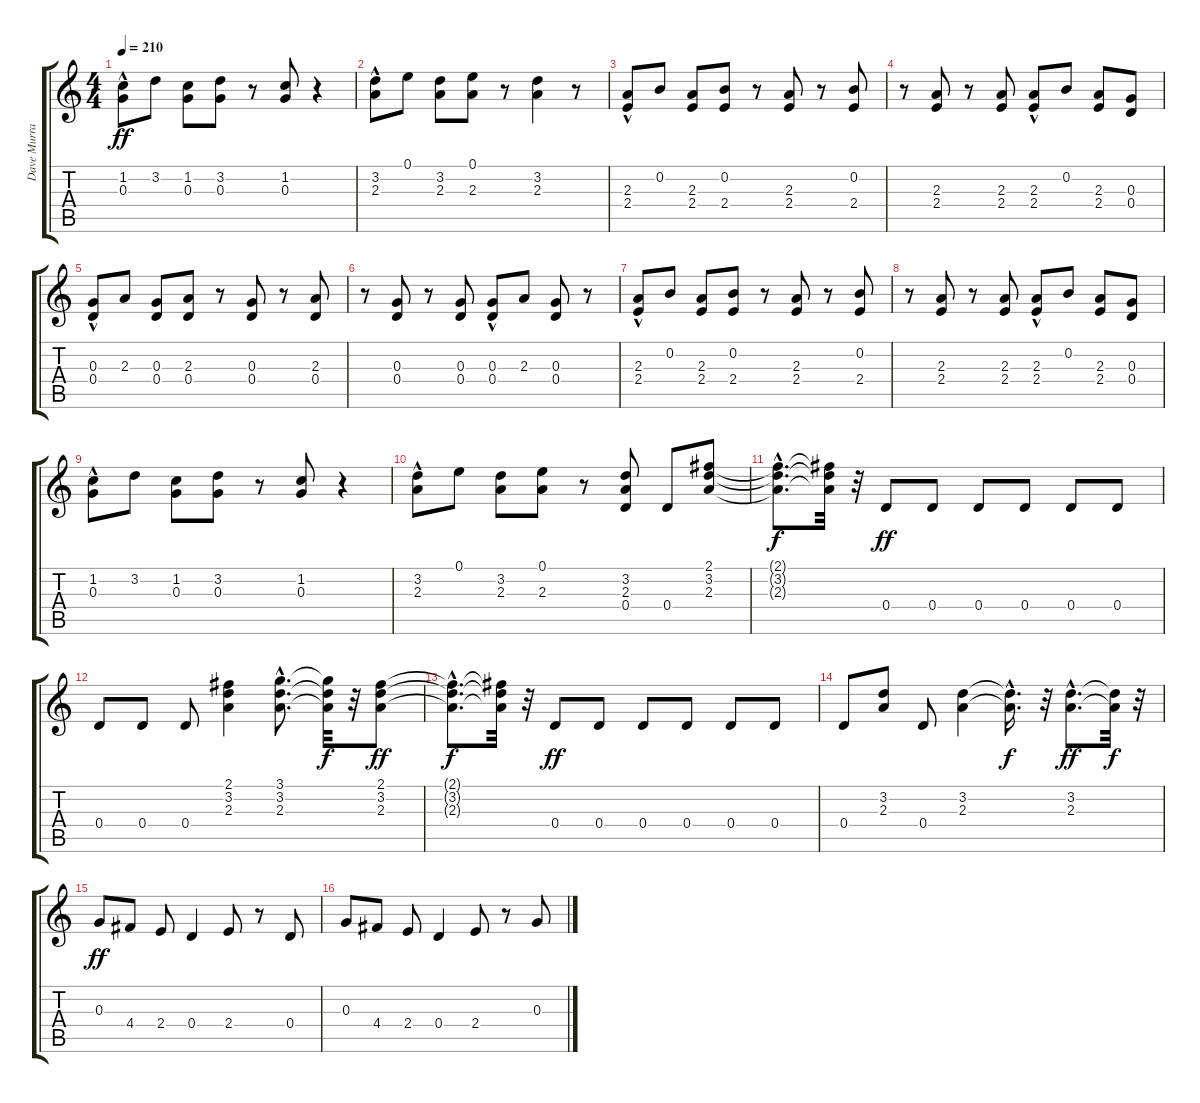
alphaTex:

\track ("Dave Murray" "Dave Murra") {instrument distortionguitar}
\staff {score tabs}
\tuning (E4 B3 G3 D3 A2 E2) {hide}
\ts (4 4)
\tempo 210
\clef g2
\ks c
(1.2 0.3{hac}).8{dy ff} 3.2.8 (1.2 0.3).8 (3.2 0.3).8 r.8 (1.2 0.3).8 r.4 |
(3.2 2.3{hac}).8 0.1.8 (3.2 2.3).8 (0.1 2.3).8 r.8 (3.2 2.3).4 r.8 |
(2.3 2.4{hac}).8 0.2.8 (2.3 2.4).8 (0.2 2.4).8 r.8 (2.3 2.4).8 r.8 (0.2 2.4).8 |
r.8 (2.3 2.4).8 r.8 (2.3 2.4).8 (2.3 2.4{hac}).8 0.2.8 (2.3 2.4).8 (0.3 0.4).8 |
(0.3 0.4{hac}).8 2.3.8 (0.3 0.4).8 (2.3 0.4).8 r.8 (0.3 0.4).8 r.8 (2.3 0.4).8 |
r.8 (0.3 0.4).8 r.8 (0.3 0.4).8 (0.3 0.4{hac}).8 2.3.8 (0.3 0.4).8 r.8 |
(2.3 2.4{hac}).8 0.2.8 (2.3 2.4).8 (0.2 2.4).8 r.8 (2.3 2.4).8 r.8 (0.2 2.4).8 |
r.8 (2.3 2.4).8 r.8 (2.3 2.4).8 (2.3 2.4{hac}).8 0.2.8 (2.3 2.4).8 (0.3 0.4).8 |
(1.2 0.3{hac}).8 3.2.8 (1.2 0.3).8 (3.2 0.3).8 r.8 (1.2 0.3).8 r.4 |
(3.2 2.3{hac}).8 0.1.8 (3.2 2.3).8 (0.1 2.3).8 r.8 (3.2 2.3 0.4).8 0.4.8 (2.1 3.2 2.3).8 |
(2.1{hac t} 3.2{hac t} 2.3{hac t}).8{d dy f} (2.1{t} 3.2{t} 2.3{t}).32 r.32 0.4.8{dy ff} 0.4.8 0.4.8 0.4.8 0.4.8 0.4.8 |
0.4.8 0.4.8 0.4.8 (2.1 3.2 2.3).4 (3.1{hac} 3.2{hac} 2.3{hac}).8{d} (3.1{t} 3.2{t} 2.3{t}).32{dy f} r.32 (2.1 3.2 2.3).8{dy ff} |
(2.1{hac t} 3.2{hac t} 2.3{hac t}).8{d dy f} (2.1{t} 3.2{t} 2.3{t}).32 r.32 0.4.8{dy ff} 0.4.8 0.4.8 0.4.8 0.4.8 0.4.8 |
0.4.8 (3.2 2.3).8 0.4.8 (3.2 2.3).4 (3.2{hac t} 2.3{hac t}).16{d dy f} r.32 (3.2{hac} 2.3{hac}).8{d dy ff} (3.2{t} 2.3{t}).32{dy f} r.32 |
0.3.8{dy ff} 4.4.8 2.4.8 0.4.4 2.4.8 r.8 0.4.8 |
0.3.8 4.4.8 2.4.8 0.4.4 2.4.8 r.8 0.3.8
